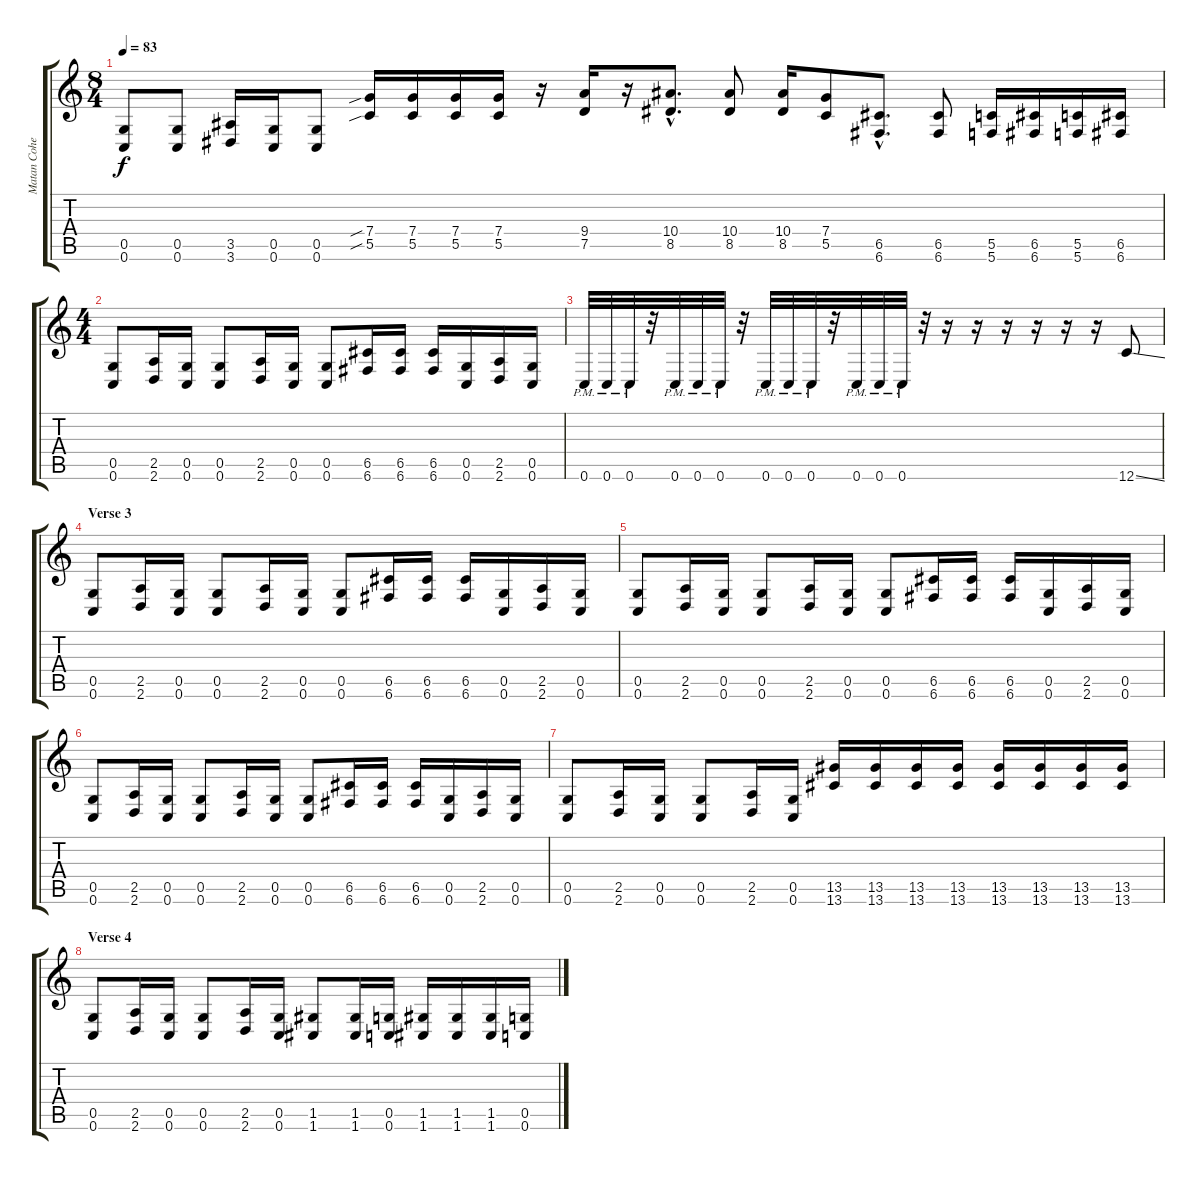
\track ("Matan Cohen" "Matan Cohe") {instrument distortionguitar}
\staff {score tabs}
\tuning (D4 A3 F3 C3 G2 C2) {hide}
\ts (8 4)
\tempo 83
\clef g2
\ks c
(0.5 0.6).8{dy f} (0.5 0.6).8 (3.5 3.6).16 (0.5 0.6).16 (0.5 0.6).8 (7.4{sib} 5.5{sib}).16 (7.4 5.5).16 (7.4 5.5).16 (7.4 5.5).16 r.16 (9.4 7.5).16 r.16 (10.4{hac} 8.5{hac}).8{d} (10.4 8.5).8 (10.4 8.5).16 (7.4 5.5).8 (6.5{hac} 6.6{hac}).8{d} (6.5 6.6).8 (5.5 5.6).16 (6.5 6.6).16 (5.5 5.6).16 (6.5 6.6).16 |
\ts (4 4)
(0.5 0.6).8 (2.5 2.6).16 (0.5 0.6).16 (0.5 0.6).8 (2.5 2.6).16 (0.5 0.6).16 (0.5 0.6).8 (6.5 6.6).16 (6.5 6.6).16 (6.5 6.6).16 (0.5 0.6).16 (2.5 2.6).16 (0.5 0.6).16 |
0.6{pm}.32 0.6{pm}.32 0.6{pm}.32 r.32 0.6{pm}.32 0.6{pm}.32 0.6{pm}.32 r.32 0.6{pm}.32 0.6{pm}.32 0.6{pm}.32 r.32 0.6{pm}.32 0.6{pm}.32 0.6{pm}.32 r.32 r.16 r.16 r.16 r.16 r.16 r.16 12.6{ss}.8 |
\section ("" "Verse 3")
(0.5 0.6).8 (2.5 2.6).16 (0.5 0.6).16 (0.5 0.6).8 (2.5 2.6).16 (0.5 0.6).16 (0.5 0.6).8 (6.5 6.6).16 (6.5 6.6).16 (6.5 6.6).16 (0.5 0.6).16 (2.5 2.6).16 (0.5 0.6).16 |
(0.5 0.6).8 (2.5 2.6).16 (0.5 0.6).16 (0.5 0.6).8 (2.5 2.6).16 (0.5 0.6).16 (0.5 0.6).8 (6.5 6.6).16 (6.5 6.6).16 (6.5 6.6).16 (0.5 0.6).16 (2.5 2.6).16 (0.5 0.6).16 |
(0.5 0.6).8 (2.5 2.6).16 (0.5 0.6).16 (0.5 0.6).8 (2.5 2.6).16 (0.5 0.6).16 (0.5 0.6).8 (6.5 6.6).16 (6.5 6.6).16 (6.5 6.6).16 (0.5 0.6).16 (2.5 2.6).16 (0.5 0.6).16 |
(0.5 0.6).8 (2.5 2.6).16 (0.5 0.6).16 (0.5 0.6).8 (2.5 2.6).16 (0.5 0.6).16 (13.5 13.6).16 (13.5 13.6).16 (13.5 13.6).16 (13.5 13.6).16 (13.5 13.6).16 (13.5 13.6).16 (13.5 13.6).16 (13.5 13.6).16 |
\section ("" "Verse 4")
(0.5 0.6).8 (2.5 2.6).16 (0.5 0.6).16 (0.5 0.6).8 (2.5 2.6).16 (0.5 0.6).16 (1.5 1.6).8 (1.5 1.6).16 (0.5 0.6).16 (1.5 1.6).16 (1.5 1.6).16 (1.5 1.6).16 (0.5 0.6).16
